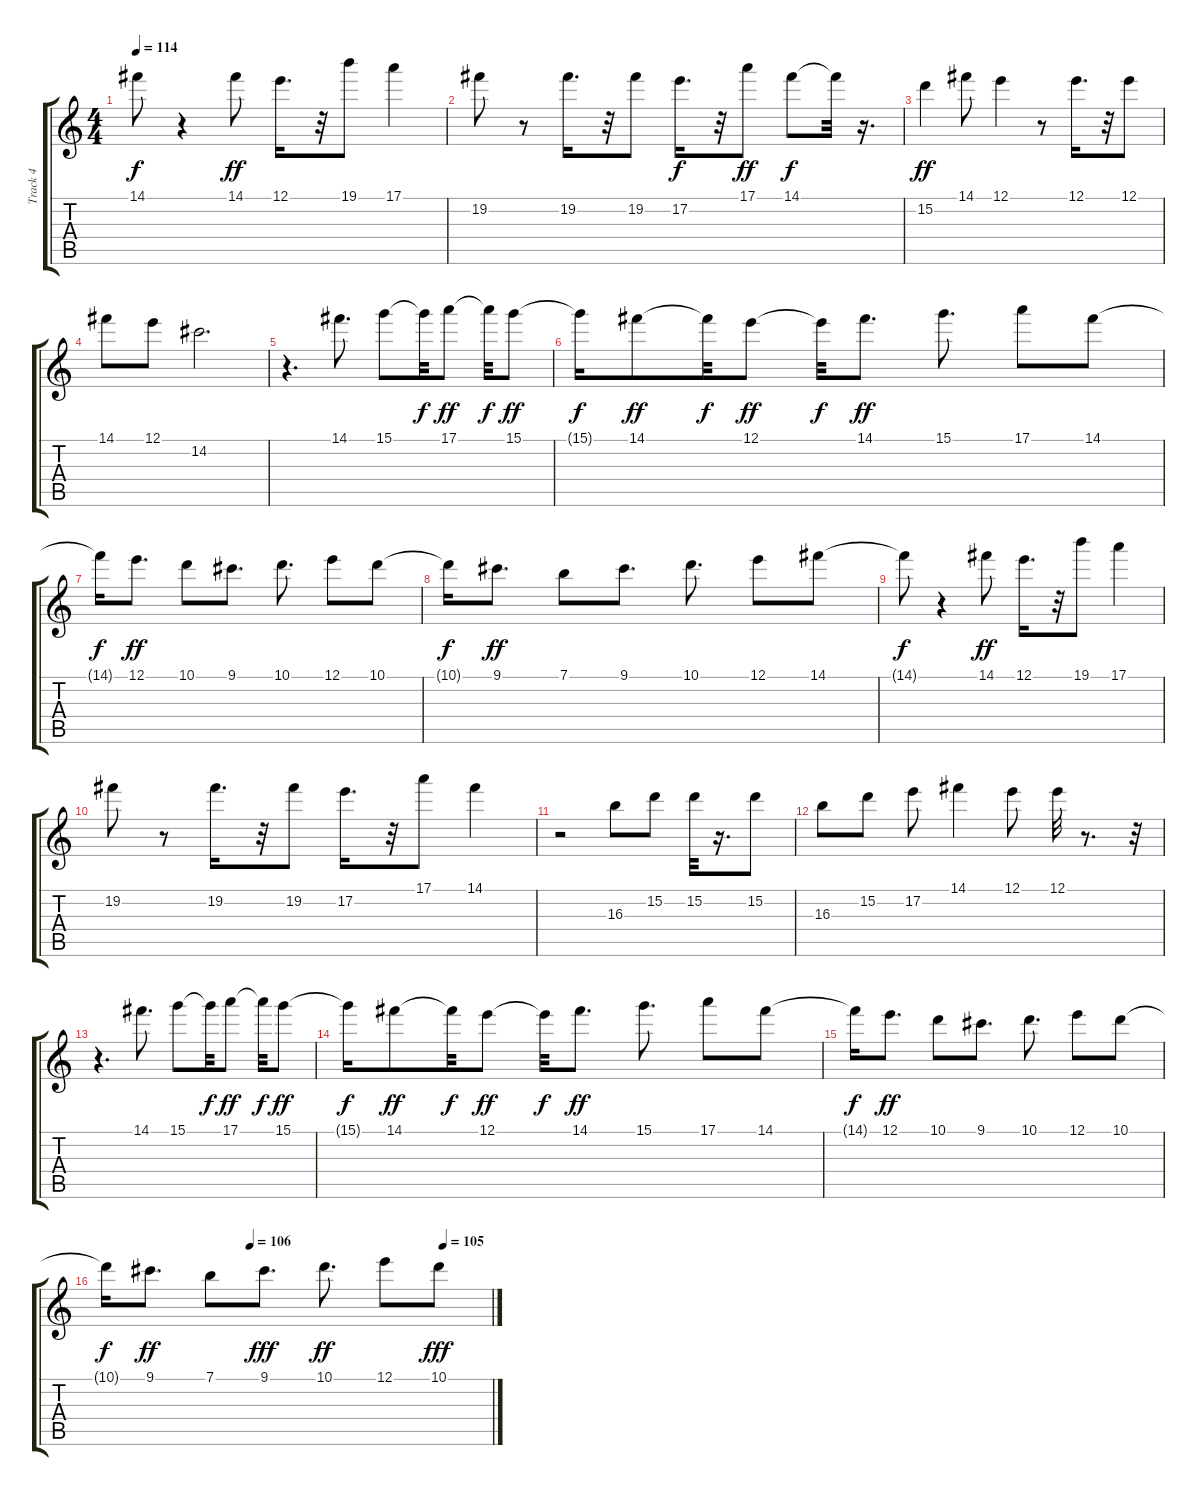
\track ("Track 4" "Track 4") {instrument overdrivenguitar}
\staff {score tabs}
\tuning (E4 B3 G3 D3 A2 E2) {hide}
\ts (4 4)
\tempo 114
\clef g2
\ks c
14.1{t}.8{dy f} r.4 14.1.8{dy ff} 12.1.16{d} r.32 19.1.8 17.1.4 |
19.2.8 r.8 19.2.16{d} r.32 19.2.8 17.2.16{d dy f} r.32 17.1.8{dy ff} 14.1.8{dy f} 14.1{t}.32 r.16{d} |
15.2.4{dy ff} 14.1.8 12.1.4 r.8 12.1.16{d} r.32 12.1.8 |
14.1.8 12.1.8 14.2.2{d} |
r.4{d} 14.1.8{d} 15.1.8 15.1{t}.32{dy f} 17.1.8{dy ff} 17.1{t}.32{dy f} 15.1.8{dy ff} |
15.1{t}.16{dy f} 14.1.8{dy ff} 14.1{t}.32{dy f} 12.1.8{dy ff} 12.1{t}.32{dy f} 14.1.8{d dy ff} 15.1.8{d} 17.1.8 14.1.8 |
14.1{t}.16{dy f} 12.1.8{d dy ff} 10.1.8 9.1.8{d} 10.1.8{d} 12.1.8 10.1.8 |
10.1{t}.16{dy f} 9.1.8{d dy ff} 7.1.8 9.1.8{d} 10.1.8{d} 12.1.8 14.1.8 |
14.1{t}.8{dy f} r.4 14.1.8{dy ff} 12.1.16{d} r.32 19.1.8 17.1.4 |
19.2.8 r.8 19.2.16{d} r.32 19.2.8 17.2.16{d} r.32 17.1.8 14.1.4 |
r.2 16.3.8 15.2.8 15.2.32 r.16{d} 15.2.8 |
16.3.8 15.2.8 17.2.8 14.1.4 12.1.8 12.1.32 r.8{d} r.32 |
r.4{d} 14.1.8{d} 15.1.8 15.1{t}.32{dy f} 17.1.8{dy ff} 17.1{t}.32{dy f} 15.1.8{dy ff} |
15.1{t}.16{dy f} 14.1.8{dy ff} 14.1{t}.32{dy f} 12.1.8{dy ff} 12.1{t}.32{dy f} 14.1.8{d dy ff} 15.1.8{d} 17.1.8 14.1.8 |
14.1{t}.16{dy f} 12.1.8{d dy ff} 10.1.8 9.1.8{d} 10.1.8{d} 12.1.8 10.1.8 |
\tempo (106 0.375)
\tempo (105 0.875)
10.1{t}.16{dy f} 9.1.8{d dy ff} 7.1.8 9.1.8{d dy fff} 10.1.8{d dy ff} 12.1.8 10.1.8{dy fff}
